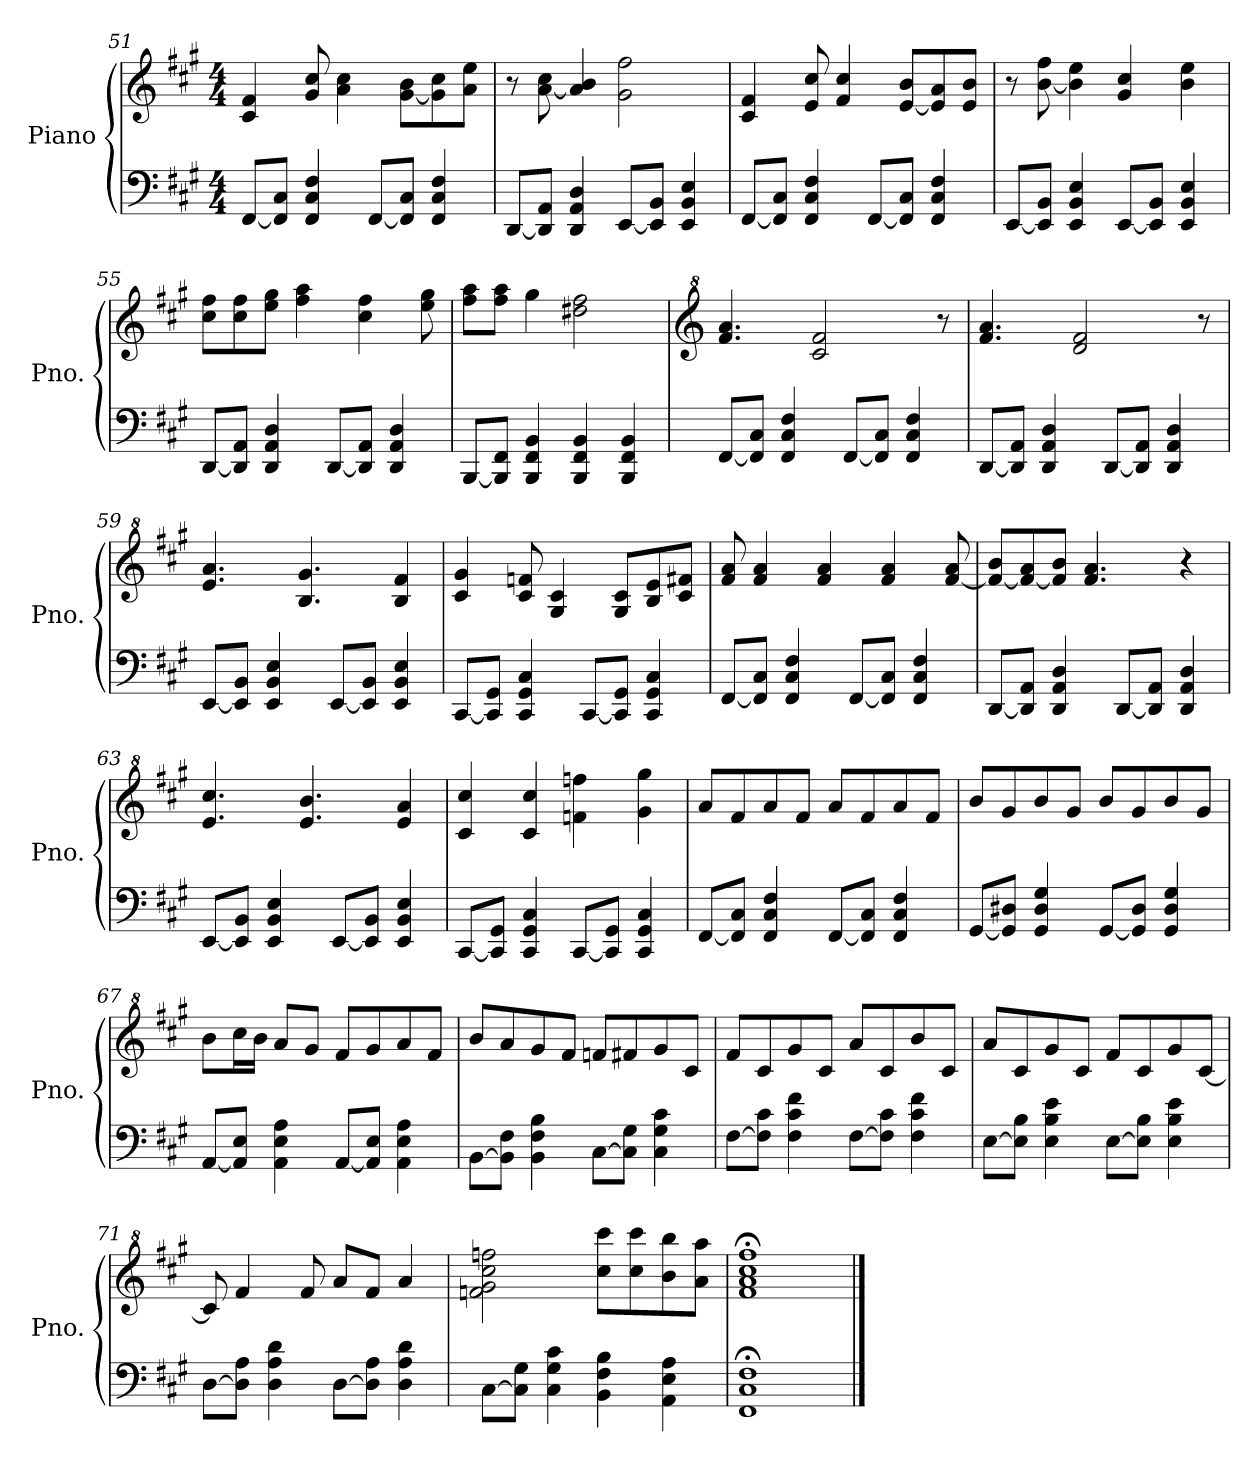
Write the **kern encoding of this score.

**kern	**kern
*part1	*part1
*staff2	*staff1
*I"Piano	*
*I'Pno.	*
!!LO:LB:g=z
*clefF4	*clefG2
*k[f#c#g#]	*k[f#c#g#]
*M4/4	*M4/4
=51	=51
[8FF#/L	4c#/ 4f#/
8FF#/] 8C#/J	.
4FF#/ 4C#/ 4F#/	8g#/ 8cc#/
.	4a\ 4cc#\
[8FF#/L	.
8FF#/] 8C#/J	[8g#\ 8b\L
4FF#/ 4C#/ 4F#/	8g#\] 8cc#\
.	8a\ 8ee\J
=52	=52
[8DD/L	8r
8DD/] 8AA/J	[8a\ 8cc#\
4DD/ 4AA/ 4D/	4a/] 4b/
[8EE/L	2g#\ 2ff#\
8EE/] 8BB/J	.
4EE/ 4BB/ 4E/	.
=53	=53
[8FF#/L	4c#/ 4f#/
8FF#/] 8C#/J	.
4FF#/ 4C#/ 4F#/	8e/ 8cc#/
.	4f#/ 4cc#/
[8FF#/L	.
8FF#/] 8C#/J	[8e/ 8b/L
4FF#/ 4C#/ 4F#/	8e/] 8a/
.	8e/ 8b/J
=54	=54
[8EE/L	8r
8EE/] 8BB/J	[8b\ 8ff#\
4EE/ 4BB/ 4E/	4b\] 4ee\
[8EE/L	4g#/ 4cc#/
8EE/] 8BB/J	.
4EE/ 4BB/ 4E/	4b\ 4ee\
!!LO:LB:g=z
=55	=55
[8DD/L	8cc#\ 8ff#\L
8DD/] 8AA/J	8cc#\ 8ff#\
4DD/ 4AA/ 4D/	8ee\ 8gg#\J
.	4ff#\ 4aa\
[8DD/L	.
8DD/] 8AA/J	4cc#\ 4ff#\
4DD/ 4AA/ 4D/	.
.	8ee\ 8gg#\
=56	=56
[8BBB/L	8ff#\ 8aa\L
8BBB/] 8FF#/J	8ff#\ 8aa\J
4BBB/ 4FF#/ 4BB/	4gg#\
4BBB/ 4FF#/ 4BB/	2dd#X\ 2ff#\
4BBB/ 4FF#/ 4BB/	.
=57	=57
*	*clefG^2
[8FF#/L	4.ff#/ 4.aa/
8FF#/] 8C#/J	.
4FF#/ 4C#/ 4F#/	.
.	2cc#/ 2ff#/
[8FF#/L	.
8FF#/] 8C#/J	.
4FF#/ 4C#/ 4F#/	.
.	8r
=58	=58
[8DD/L	4.ff#/ 4.aa/
8DD/] 8AA/J	.
4DD/ 4AA/ 4D/	.
.	2dd/ 2ff#/
[8DD/L	.
8DD/] 8AA/J	.
4DD/ 4AA/ 4D/	.
.	8r
=59	=59
[8EE/L	4.ee/ 4.aa/
8EE/] 8BB/J	.
4EE/ 4BB/ 4E/	.
.	4.b/ 4.gg#/
[8EE/L	.
8EE/] 8BB/J	.
4EE/ 4BB/ 4E/	4b/ 4ff#/
!!LO:LB:g=z
=60	=60
[8CC#/L	4cc#/ 4gg#/
8CC#/] 8GG#/J	.
4CC#/ 4GG#/ 4C#/	8cc#/ 8ffn/
.	4g#/ 4cc#/
[8CC#/L	.
8CC#/] 8GG#/J	8g#/ 8cc#/L
4CC#/ 4GG#/ 4C#/	8b/ 8ee/
.	8cc#/ 8ff#X/J
=61	=61
[8FF#/L	8ff#/ 8aa/
8FF#/] 8C#/J	4ff#/ 4aa/
4FF#/ 4C#/ 4F#/	.
.	4ff#/ 4aa/
[8FF#/L	.
8FF#/] 8C#/J	4ff#/ 4aa/
4FF#/ 4C#/ 4F#/	.
.	[8ff#/ 8aa/
=62	=62
[8DD/L	8ff#/_ 8bb/L
8DD/] 8AA/J	8ff#/_ 8aa/
4DD/ 4AA/ 4D/	8ff#/] 8bb/J
.	4.ff#/ 4.aa/
[8DD/L	.
8DD/] 8AA/J	.
4DD/ 4AA/ 4D/	4r
=63	=63
[8EE/L	4.ee/ 4.ccc#/
8EE/] 8BB/J	.
4EE/ 4BB/ 4E/	.
.	4.ee/ 4.bb/
[8EE/L	.
8EE/] 8BB/J	.
4EE/ 4BB/ 4E/	4ee/ 4aa/
!!LO:LB:g=z
=64	=64
[8CC#/L	4cc#/ 4ccc#/
8CC#/] 8GG#/J	.
4CC#/ 4GG#/ 4C#/	4cc#/ 4ccc#/
[8CC#/L	4ffn\ 4fffn\
8CC#/] 8GG#/J	.
4CC#/ 4GG#/ 4C#/	4gg#\ 4ggg#\
=65	=65
[8FF#/L	8aa/L
8FF#/] 8C#/J	8ff#/
4FF#/ 4C#/ 4F#/	8aa/
.	8ff#/J
[8FF#/L	8aa/L
8FF#/] 8C#/J	8ff#/
4FF#/ 4C#/ 4F#/	8aa/
.	8ff#/J
=66	=66
[8GG#/L	8bb/L
8GG#/] 8D#X/J	8gg#/
4GG#/ 4D#/ 4G#/	8bb/
.	8gg#/J
[8GG#/L	8bb/L
8GG#/] 8D#/J	8gg#/
4GG#/ 4D#/ 4G#/	8bb/
.	8gg#/J
=67	=67
[8AA/L	8bb\L
8AA/] 8E/J	16ccc#\L
.	16bb\JJ
4AA\ 4E\ 4A\	8aa/L
.	8gg#/J
[8AA/L	8ff#/L
8AA/] 8E/J	8gg#/
4AA\ 4E\ 4A\	8aa/
.	8ff#/J
=68	=68
[8BB\L	8bb/L
8BB\] 8F#\J	8aa/
4BB\ 4F#\ 4B\	8gg#/
.	8ff#/J
[8C#\L	8ffn/L
8C#\] 8G#\J	8ff#X/
4C#\ 4G#\ 4c#\	8gg#/
.	8cc#/J
!!LO:LB:g=z
=69	=69
[8F#\L	8ff#/L
8F#\] 8c#\J	8cc#/
4F#\ 4c#\ 4f#\	8gg#/
.	8cc#/J
[8F#\L	8aa/L
8F#\] 8c#\J	8cc#/
4F#\ 4c#\ 4f#\	8bb/
.	8cc#/J
=70	=70
[8E\L	8aa/L
8E\] 8B\J	8cc#/
4E\ 4B\ 4e\	8gg#/
.	8cc#/J
[8E\L	8ff#/L
8E\] 8B\J	8cc#/
4E\ 4B\ 4e\	8gg#/
.	[8cc#/J
=71	=71
[8D\L	8cc#/]
8D\] 8A\J	4ff#/
4D\ 4A\ 4d\	.
.	8ff#/
[8D\L	8aa/L
8D\] 8A\J	8ff#/J
4D\ 4A\ 4d\	4aa/
=72	=72
[8C#\L	2ffn\ 2gg#\ 2ccc#\ 2fffn\
8C#\] 8G#\J	.
4C#\ 4G#\ 4c#\	.
4BB\ 4F#\ 4B\	8ccc#\ 8cccc#\L
.	8ccc#\ 8cccc#\
4AA\ 4E\ 4A\	8bb\ 8bbb\
.	8aa\ 8aaa\J
=73	=73
1FF#; 1C#; 1F#;	1ff#;< 1aa;< 1ccc#;< 1fff#;<
==	==
*-	*-
